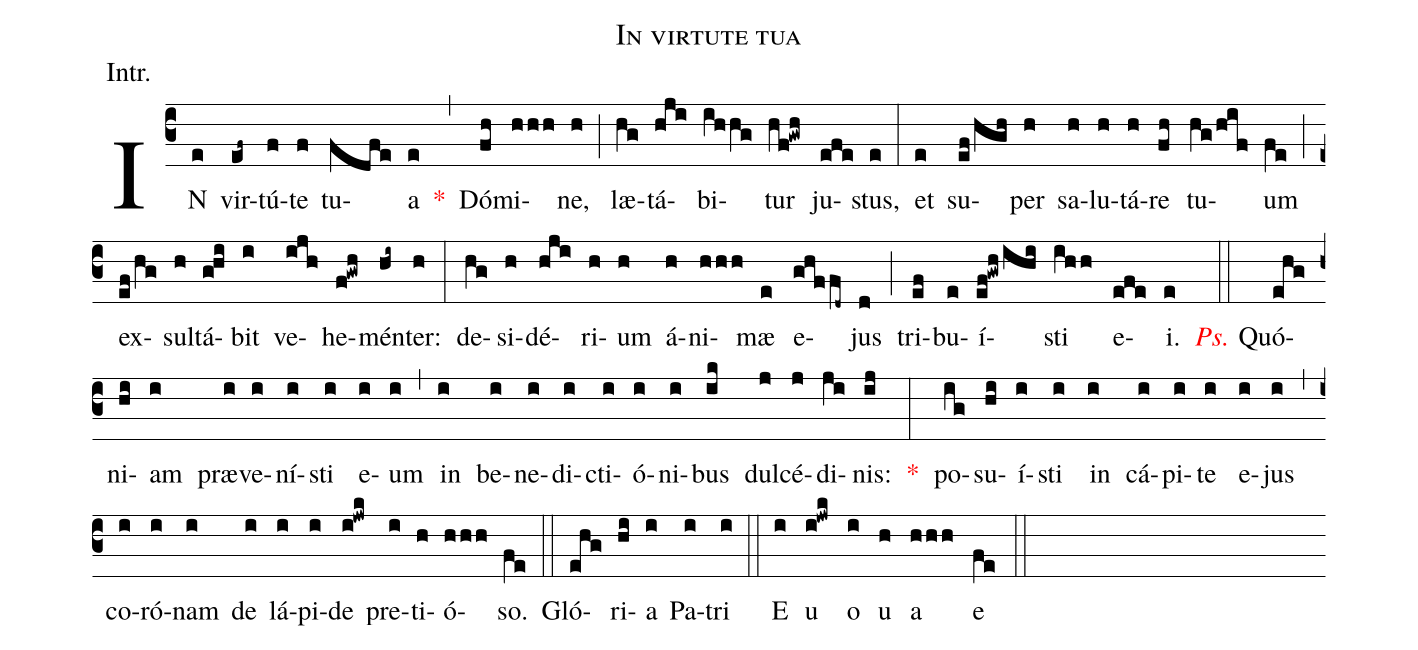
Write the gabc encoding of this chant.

name:In virtute tua;
annotation:Intr.;
mode:VII.;
office-part:Introit;
%%
(c3) IN(e) vir(ef~)tú(f)te(f) tu(fdfe)a(e) <v>\red{*}</v>(,) Dó(fh)mi(hhh)ne,(h) (;) læ(hg)tá(hji)bi(ihhg)tur(hf!gwh) ju(efe)stus,(e) (:) et(e) su(ef/hgh)per(h) sa(h)lu(h)tá(h)re(fh) tu(hg/hif)um(fe) (;) ex(ef/hg)sul(h)tá(g!hi)bit(i) ve(ijh)he(f!gwh)mén(hi~)ter:(h) (:) de(hg)si(h)dé(hji)ri(h)um(h) á(h)ni(hhh)mæ(e) e(ghffd~)jus(d) (;) tri(ef)bu(e)í(ef!gwh/ihi)sti(ihh) e(efe)i.(e) (::) <v>\redit{Ps.}</v> Quó(ehg)ni(hi)am(i) præ(i)ve(i)ní(i)sti(i) e(i)um(i) (,) in(i) be(i)ne(i)di(i)cti(i)ó(i)ni(i)bus(ik) dul(j)cé(j)di(ji)nis:(ij) <v>\red{*}</v>(:) po(ig)su(hi)í(i)sti(i) in(i) cá(i)pi(i)te(i) e(i)jus(i) (,) co(i)ró(i)nam(i) de(i) lá(i)pi(i)de(i!jwk) pre(i)ti(h)ó(hhh)so.(fe) (::) Gló(ehg)ri(hi)a(i) Pa(i)tri(i) (::) E(i) u(i!jwk) o(i) u(h) a(hhh) e(fe) (::)
